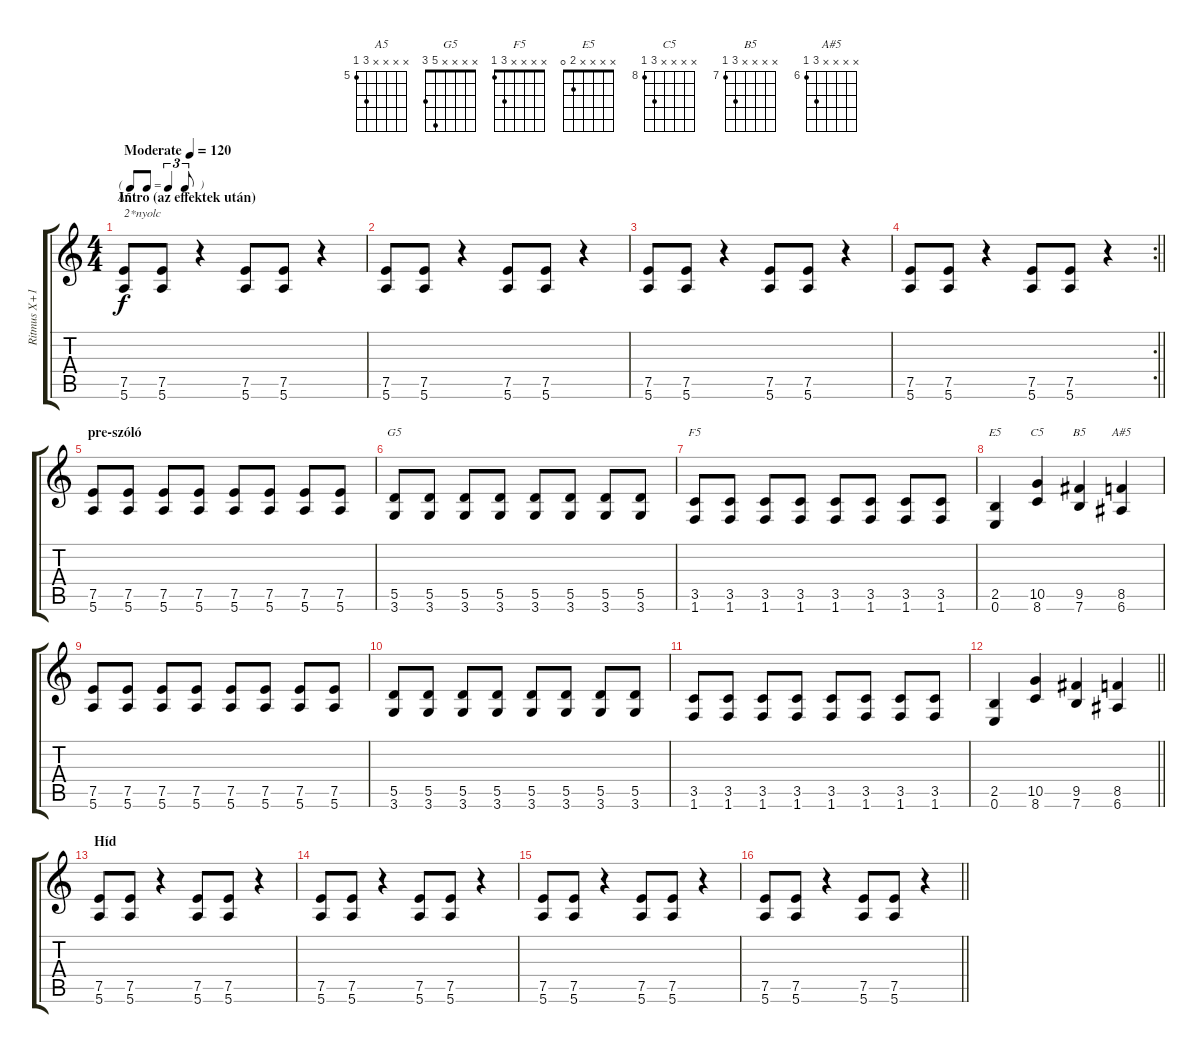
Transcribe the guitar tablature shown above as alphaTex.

\track ("Ritmus X+1: Farkas Henrix" "Ritmus X+1") {instrument overdrivenguitar}
\staff {score tabs}
\tuning (E4 B3 G3 D3 A2 E2) {hide}
\chord ("A5" x x x x 7 5) {firstfret 5}
\chord ("G5" x x x x 5 3)
\chord ("F5" x x x x 3 1)
\chord ("E5" x x x x 2 0)
\chord ("C5" x x x x 10 8) {firstfret 8}
\chord ("B5" x x x x 9 7) {firstfret 7}
\chord ("A#5" x x x x 8 6) {firstfret 6}
\ts (4 4)
\tf triplet8th
\section ("" "Intro (az effektek után)")
\tempo (120 "Moderate")
\clef g2
\ks c
(7.5 5.6).8{ch "A5" txt "2*nyolc" dy f instrument overdrivenguitar} (7.5 5.6).8 r.4 (7.5 5.6).8 (7.5 5.6).8 r.4 |
(7.5 5.6).8 (7.5 5.6).8 r.4 (7.5 5.6).8 (7.5 5.6).8 r.4 |
(7.5 5.6).8 (7.5 5.6).8 r.4 (7.5 5.6).8 (7.5 5.6).8 r.4 |
\rc 2
\barLineRight lightlight
(7.5 5.6).8 (7.5 5.6).8 r.4 (7.5 5.6).8 (7.5 5.6).8 r.4 |
\section ("" "pre-szóló")
(7.5 5.6).8 (7.5 5.6).8 (7.5 5.6).8 (7.5 5.6).8 (7.5 5.6).8 (7.5 5.6).8 (7.5 5.6).8 (7.5 5.6).8 |
(5.5 3.6).8{ch "G5"} (5.5 3.6).8 (5.5 3.6).8 (5.5 3.6).8 (5.5 3.6).8 (5.5 3.6).8 (5.5 3.6).8 (5.5 3.6).8 |
(3.5 1.6).8{ch "F5"} (3.5 1.6).8 (3.5 1.6).8 (3.5 1.6).8 (3.5 1.6).8 (3.5 1.6).8 (3.5 1.6).8 (3.5 1.6).8 |
(2.5 0.6).4{ch "E5"} (10.5 8.6).4{ch "C5"} (9.5 7.6).4{ch "B5"} (8.5 6.6).4{ch "A#5"} |
(7.5 5.6).8 (7.5 5.6).8 (7.5 5.6).8 (7.5 5.6).8 (7.5 5.6).8 (7.5 5.6).8 (7.5 5.6).8 (7.5 5.6).8 |
(5.5 3.6).8 (5.5 3.6).8 (5.5 3.6).8 (5.5 3.6).8 (5.5 3.6).8 (5.5 3.6).8 (5.5 3.6).8 (5.5 3.6).8 |
(3.5 1.6).8 (3.5 1.6).8 (3.5 1.6).8 (3.5 1.6).8 (3.5 1.6).8 (3.5 1.6).8 (3.5 1.6).8 (3.5 1.6).8 |
\barLineRight lightlight
(2.5 0.6).4 (10.5 8.6).4 (9.5 7.6).4 (8.5 6.6).4 |
\section ("" "Híd")
(7.5 5.6).8 (7.5 5.6).8 r.4 (7.5 5.6).8 (7.5 5.6).8 r.4 |
(7.5 5.6).8 (7.5 5.6).8 r.4 (7.5 5.6).8 (7.5 5.6).8 r.4 |
(7.5 5.6).8 (7.5 5.6).8 r.4 (7.5 5.6).8 (7.5 5.6).8 r.4 |
\barLineRight lightlight
(7.5 5.6).8 (7.5 5.6).8 r.4 (7.5 5.6).8 (7.5 5.6).8 r.4
